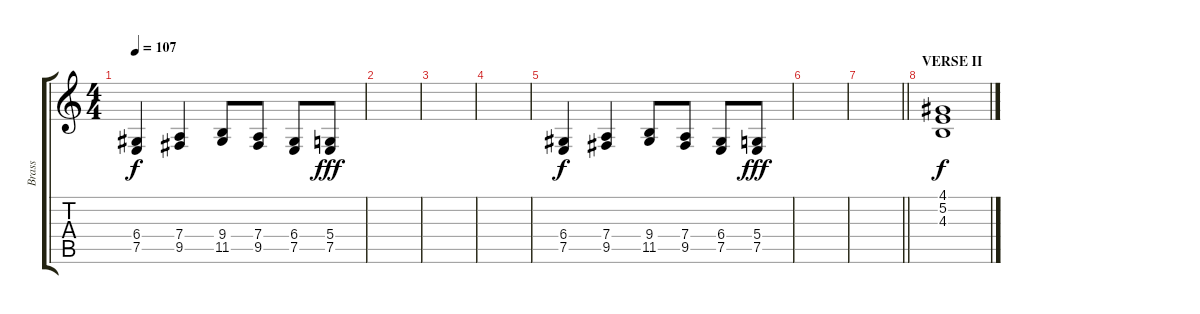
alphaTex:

\track ("Brass" "Brass") {instrument synthbrass2}
\staff {score tabs}
\tuning (E4 B3 G3 D3 A2 E2) {hide}
\ts (4 4)
\tempo 107
\clef g2
\ks c
(6.4 7.5).4{dy f} (7.4 9.5).4 (9.4 11.5).8 (7.4 9.5).8 (6.4 7.5).8 (5.4 7.5).8{dy fff} |
|
|
|
(6.4 7.5).4{dy f} (7.4 9.5).4 (9.4 11.5).8 (7.4 9.5).8 (6.4 7.5).8 (5.4 7.5).8{dy fff} |
|
\barLineRight lightlight
|
\section ("" "VERSE II")
(4.1 5.2 4.3).1{dy f}
